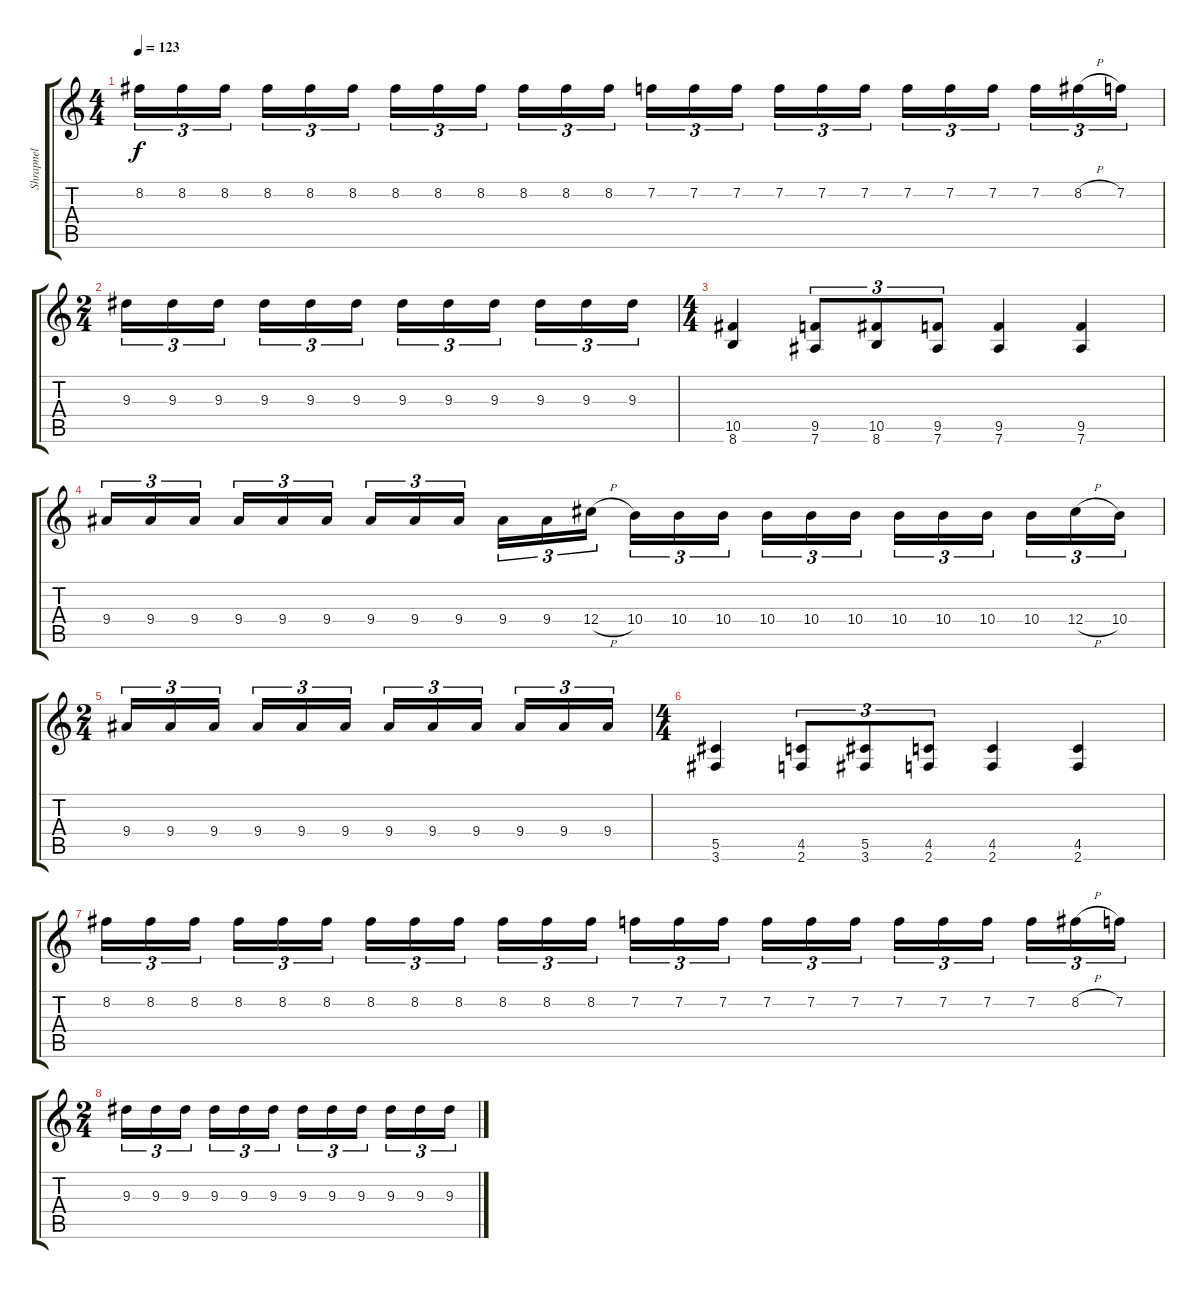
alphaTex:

\track ("Shrapnel" "Shrapnel") {instrument distortionguitar}
\staff {score tabs}
\tuning (Eb4 Bb3 Gb3 Db3 Ab2 Eb2) {hide}
\ts (4 4)
\tempo 123
\clef g2
\ks c
8.2.16{tu (3 2) dy f} 8.2.16{tu (3 2)} 8.2.16{tu (3 2) beam splitsecondary} 8.2.16{tu (3 2)} 8.2.16{tu (3 2)} 8.2.16{tu (3 2)} 8.2.16{tu (3 2)} 8.2.16{tu (3 2)} 8.2.16{tu (3 2) beam splitsecondary} 8.2.16{tu (3 2)} 8.2.16{tu (3 2)} 8.2.16{tu (3 2)} 7.2.16{tu (3 2)} 7.2.16{tu (3 2)} 7.2.16{tu (3 2) beam splitsecondary} 7.2.16{tu (3 2)} 7.2.16{tu (3 2)} 7.2.16{tu (3 2)} 7.2.16{tu (3 2)} 7.2.16{tu (3 2)} 7.2.16{tu (3 2) beam splitsecondary} 7.2.16{tu (3 2)} 8.2{h}.16{tu (3 2)} 7.2.16{tu (3 2)} |
\ts (2 4)
9.3.16{tu (3 2)} 9.3.16{tu (3 2)} 9.3.16{tu (3 2) beam splitsecondary} 9.3.16{tu (3 2)} 9.3.16{tu (3 2)} 9.3.16{tu (3 2)} 9.3.16{tu (3 2)} 9.3.16{tu (3 2)} 9.3.16{tu (3 2) beam splitsecondary} 9.3.16{tu (3 2)} 9.3.16{tu (3 2)} 9.3.16{tu (3 2)} |
\ts (4 4)
(10.5 8.6).4 (9.5 7.6).8{tu (3 2)} (10.5 8.6).8{tu (3 2)} (9.5 7.6).8{tu (3 2)} (9.5 7.6).4 (9.5 7.6).4 |
9.4.16{tu (3 2)} 9.4.16{tu (3 2)} 9.4.16{tu (3 2) beam splitsecondary} 9.4.16{tu (3 2)} 9.4.16{tu (3 2)} 9.4.16{tu (3 2)} 9.4.16{tu (3 2)} 9.4.16{tu (3 2)} 9.4.16{tu (3 2) beam splitsecondary} 9.4.16{tu (3 2)} 9.4.16{tu (3 2)} 12.4{h}.16{tu (3 2)} 10.4.16{tu (3 2)} 10.4.16{tu (3 2)} 10.4.16{tu (3 2) beam splitsecondary} 10.4.16{tu (3 2)} 10.4.16{tu (3 2)} 10.4.16{tu (3 2)} 10.4.16{tu (3 2)} 10.4.16{tu (3 2)} 10.4.16{tu (3 2) beam splitsecondary} 10.4.16{tu (3 2)} 12.4{h}.16{tu (3 2)} 10.4.16{tu (3 2)} |
\ts (2 4)
9.4.16{tu (3 2)} 9.4.16{tu (3 2)} 9.4.16{tu (3 2) beam splitsecondary} 9.4.16{tu (3 2)} 9.4.16{tu (3 2)} 9.4.16{tu (3 2)} 9.4.16{tu (3 2)} 9.4.16{tu (3 2)} 9.4.16{tu (3 2) beam splitsecondary} 9.4.16{tu (3 2)} 9.4.16{tu (3 2)} 9.4.16{tu (3 2)} |
\ts (4 4)
(5.5 3.6).4 (4.5 2.6).8{tu (3 2)} (5.5 3.6).8{tu (3 2)} (4.5 2.6).8{tu (3 2)} (4.5 2.6).4 (4.5 2.6).4 |
8.2.16{tu (3 2)} 8.2.16{tu (3 2)} 8.2.16{tu (3 2) beam splitsecondary} 8.2.16{tu (3 2)} 8.2.16{tu (3 2)} 8.2.16{tu (3 2)} 8.2.16{tu (3 2)} 8.2.16{tu (3 2)} 8.2.16{tu (3 2) beam splitsecondary} 8.2.16{tu (3 2)} 8.2.16{tu (3 2)} 8.2.16{tu (3 2)} 7.2.16{tu (3 2)} 7.2.16{tu (3 2)} 7.2.16{tu (3 2) beam splitsecondary} 7.2.16{tu (3 2)} 7.2.16{tu (3 2)} 7.2.16{tu (3 2)} 7.2.16{tu (3 2)} 7.2.16{tu (3 2)} 7.2.16{tu (3 2) beam splitsecondary} 7.2.16{tu (3 2)} 8.2{h}.16{tu (3 2)} 7.2.16{tu (3 2)} |
\ts (2 4)
9.3.16{tu (3 2)} 9.3.16{tu (3 2)} 9.3.16{tu (3 2) beam splitsecondary} 9.3.16{tu (3 2)} 9.3.16{tu (3 2)} 9.3.16{tu (3 2)} 9.3.16{tu (3 2)} 9.3.16{tu (3 2)} 9.3.16{tu (3 2) beam splitsecondary} 9.3.16{tu (3 2)} 9.3.16{tu (3 2)} 9.3.16{tu (3 2)}
